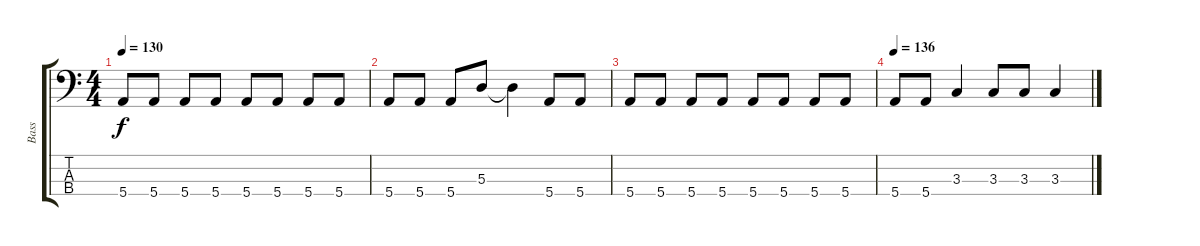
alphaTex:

\track ("Bass" "Bass") {instrument electricbassfinger}
\staff {score tabs}
\tuning (G2 D2 A1 E1) {hide}
\ts (4 4)
\tempo 130
\clef f4
\ks c
5.4.8{dy f} 5.4.8 5.4.8 5.4.8 5.4.8 5.4.8 5.4.8 5.4.8 |
5.4.8 5.4.8 5.4.8 5.3.8 5.3{t}.4 5.4.8 5.4.8 |
5.4.8 5.4.8 5.4.8 5.4.8 5.4.8 5.4.8 5.4.8 5.4.8 |
\tempo 136
5.4.8 5.4.8 3.3.4 3.3.8 3.3.8 3.3.4
